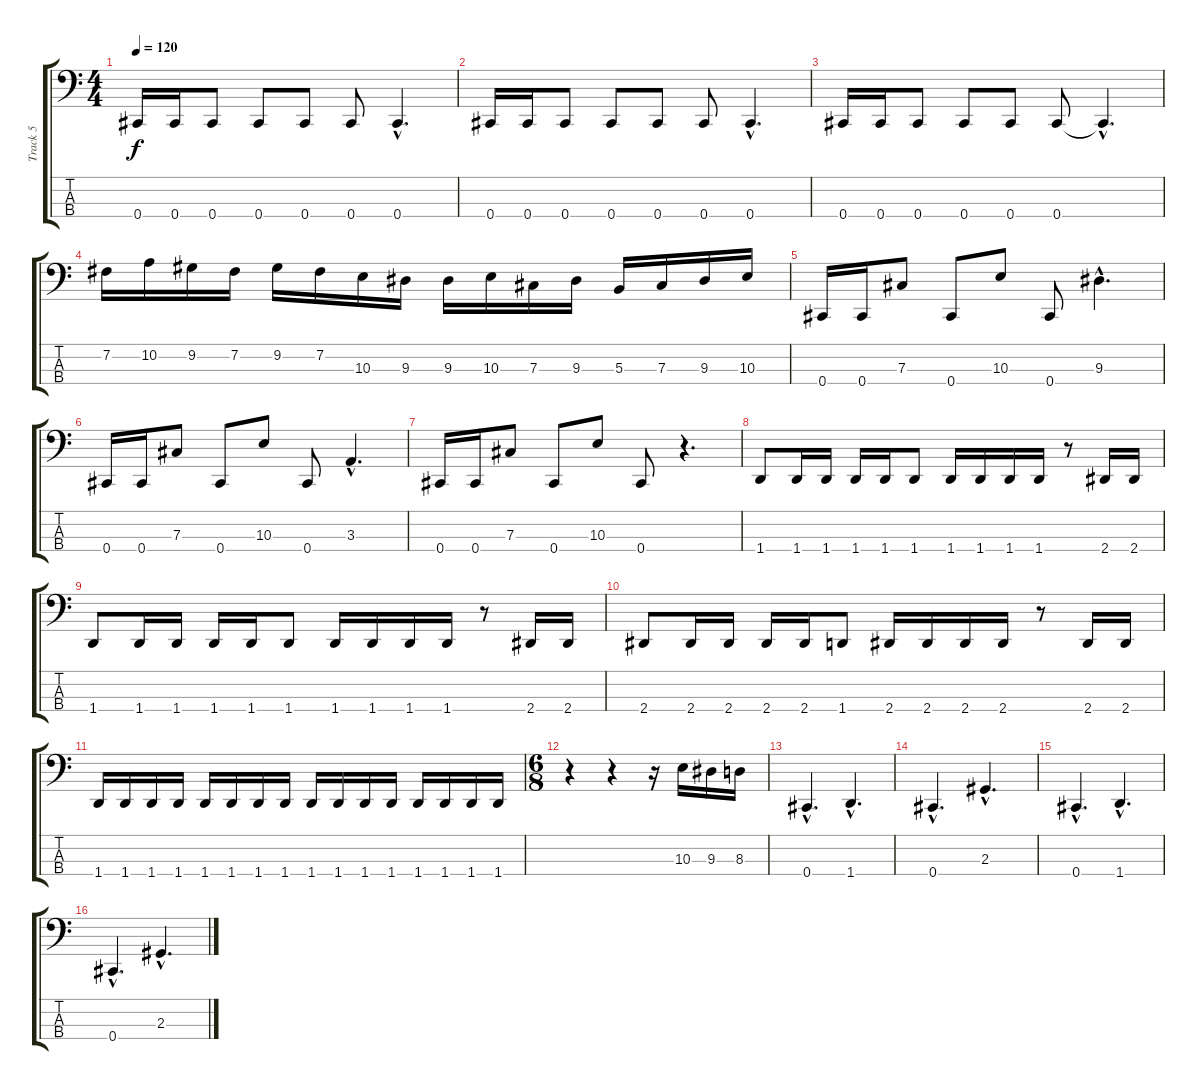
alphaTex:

\track ("Track 5" "Track 5") {instrument electricbasspick}
\staff {score tabs}
\tuning (E2 B1 Gb1 Db1) {hide}
\ts (4 4)
\tempo 120
\clef f4
\ks c
0.4.16{dy f instrument electricbasspick} 0.4.16 0.4.8 0.4.8 0.4.8 0.4.8 0.4{hac}.4{d} |
0.4.16 0.4.16 0.4.8 0.4.8 0.4.8 0.4.8 0.4{hac}.4{d} |
0.4.16 0.4.16 0.4.8 0.4.8 0.4.8 0.4.8 0.4{hac t}.4{d} |
7.2.16 10.2.16 9.2.16 7.2.16 9.2.16 7.2.16 10.3.16 9.3.16 9.3.16 10.3.16 7.3.16 9.3.16 5.3.16 7.3.16 9.3.16 10.3.16 |
0.4.16 0.4.16 7.3.8 0.4.8 10.3.8 0.4.8 9.3{hac}.4{d} |
0.4.16 0.4.16 7.3.8 0.4.8 10.3.8 0.4.8 3.3{hac}.4{d} |
0.4.16 0.4.16 7.3.8 0.4.8 10.3.8 0.4.8 r.4{d} |
1.4.8 1.4.16 1.4.16 1.4.16 1.4.16 1.4.8 1.4.16 1.4.16 1.4.16 1.4.16 r.8 2.4.16 2.4.16 |
1.4.8 1.4.16 1.4.16 1.4.16 1.4.16 1.4.8 1.4.16 1.4.16 1.4.16 1.4.16 r.8 2.4.16 2.4.16 |
2.4.8 2.4.16 2.4.16 2.4.16 2.4.16 1.4.8 2.4.16 2.4.16 2.4.16 2.4.16 r.8 2.4.16 2.4.16 |
1.4.16 1.4.16 1.4.16 1.4.16 1.4.16 1.4.16 1.4.16 1.4.16 1.4.16 1.4.16 1.4.16 1.4.16 1.4.16 1.4.16 1.4.16 1.4.16 |
\ts (6 8)
r.4 r.4 r.16 10.3.16 9.3.16 8.3.16 |
0.4{hac}.4{d} 1.4{hac}.4{d} |
0.4{hac}.4{d} 2.3{hac}.4{d} |
0.4{hac}.4{d} 1.4{hac}.4{d} |
0.4{hac}.4{d} 2.3{hac}.4{d}
